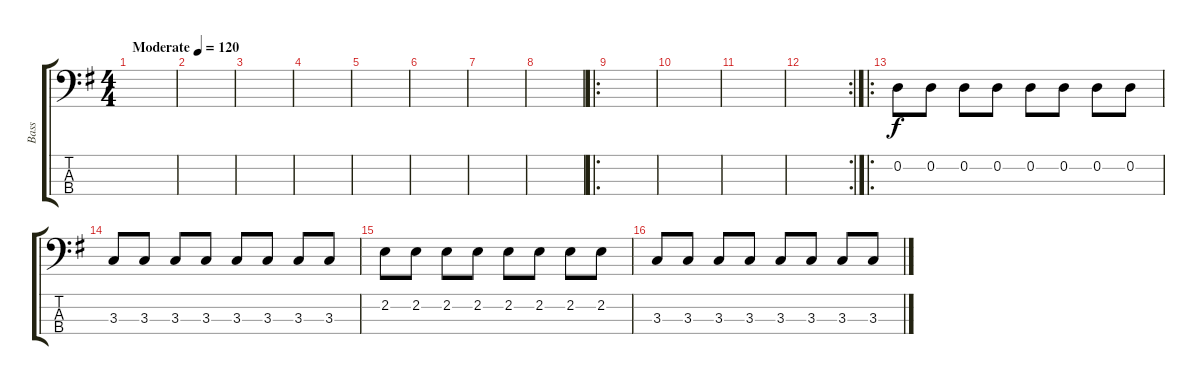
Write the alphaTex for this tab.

\track ("Bass" "Bass") {mute instrument electricbassfinger}
\staff {score tabs}
\tuning (G2 D2 A1 E1) {hide}
\ts (4 4)
\tempo (120 "Moderate")
\clef f4
\ks g
|
|
|
|
|
|
|
|
\ro
|
|
|
\rc 2
|
\ro
0.2.8 0.2.8 0.2.8 0.2.8 0.2.8 0.2.8 0.2.8 0.2.8 |
3.3.8 3.3.8 3.3.8 3.3.8 3.3.8 3.3.8 3.3.8 3.3.8 |
2.2.8 2.2.8 2.2.8 2.2.8 2.2.8 2.2.8 2.2.8 2.2.8 |
3.3.8 3.3.8 3.3.8 3.3.8 3.3.8 3.3.8 3.3.8 3.3.8
